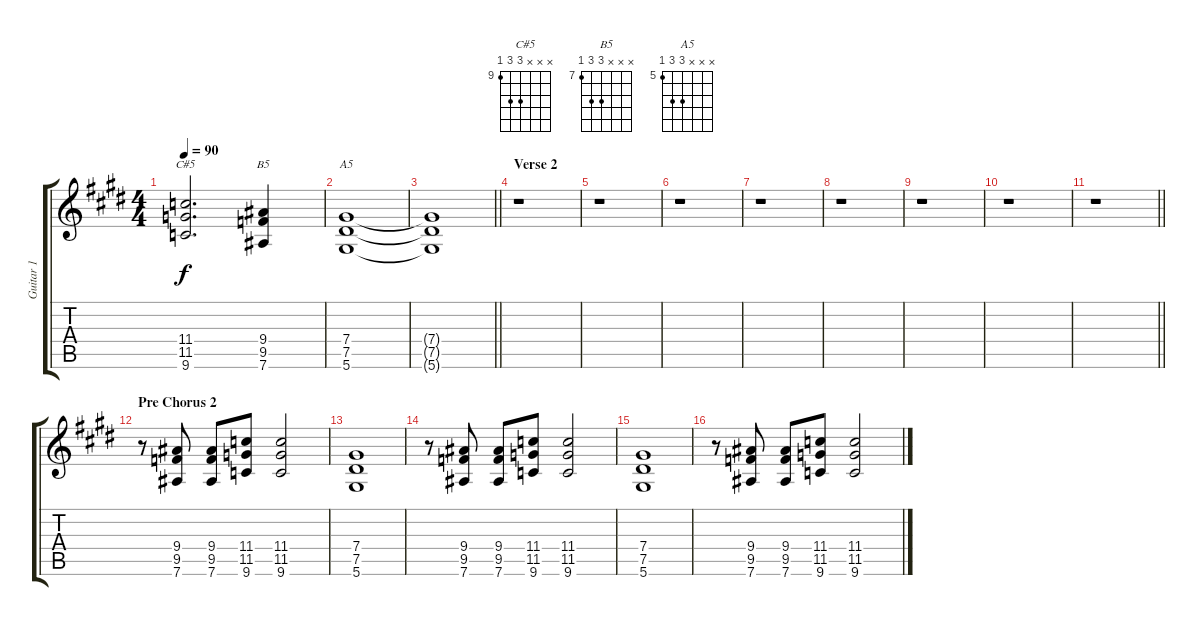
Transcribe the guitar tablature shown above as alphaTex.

\track ("Guitar 1" "Guitar 1") {instrument overdrivenguitar}
\staff {score tabs}
\tuning (Eb4 Bb3 Gb3 Db3 Ab2 Eb2) {hide}
\chord ("C#5" x x x 11 11 9) {firstfret 9}
\chord ("B5" x x x 9 9 7) {firstfret 7}
\chord ("A5" x x x 7 7 5) {firstfret 5}
\ts (4 4)
\tempo 90
\clef g2
\ks e
(11.4 11.5 9.6).2{d ch "C#5" dy f} (9.4 9.5 7.6).4{ch "B5"} |
(7.4 7.5 5.6).1{ch "A5"} |
\barLineRight lightlight
(7.4{t} 7.5{t} 5.6{t}).1 |
\section ("" "Verse 2")
r.1 |
r.1 |
r.1 |
r.1 |
r.1 |
r.1 |
r.1 |
\barLineRight lightlight
r.1 |
\section ("" "Pre Chorus 2")
r.8 (9.4 9.5 7.6).8 (9.4 9.5 7.6).8 (11.4 11.5 9.6).8 (11.4 11.5 9.6).2 |
(7.4 7.5 5.6).1 |
r.8 (9.4 9.5 7.6).8 (9.4 9.5 7.6).8 (11.4 11.5 9.6).8 (11.4 11.5 9.6).2 |
(7.4 7.5 5.6).1 |
r.8 (9.4 9.5 7.6).8 (9.4 9.5 7.6).8 (11.4 11.5 9.6).8 (11.4 11.5 9.6).2
